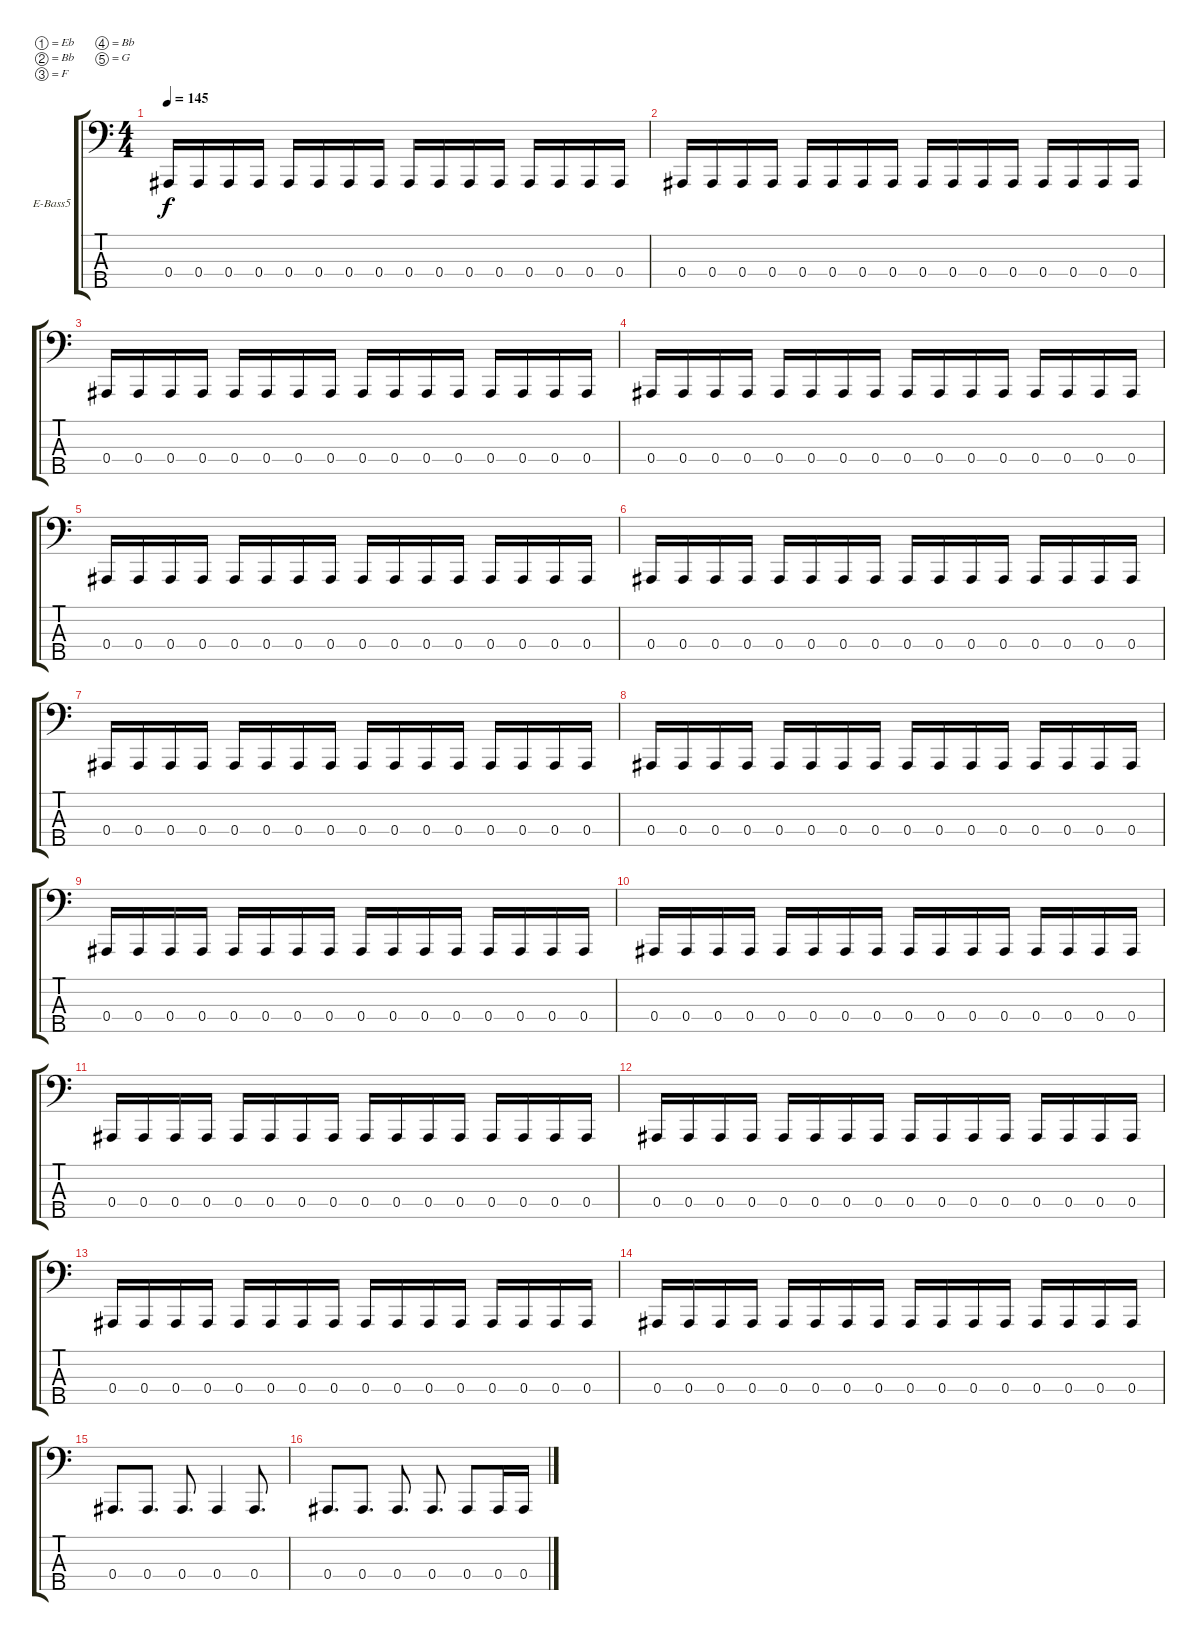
\bracketExtendMode groupsimilarinstruments
\firstSystemTrackNameOrientation horizontal
\otherSystemsTrackNameOrientation horizontal
\track ("Bass" "E-Bass5") {instrument electricbasspick}
\staff {score tabs}
\tuning (Eb2 Bb1 F1 Bb0 G0)
\ts (4 4)
\tempo 145
\clef f4
\ks c
0.4.16{dy f} 0.4.16 0.4.16 0.4.16 0.4.16 0.4.16 0.4.16 0.4.16 0.4.16 0.4.16 0.4.16 0.4.16 0.4.16 0.4.16 0.4.16 0.4.16 |
0.4.16 0.4.16 0.4.16 0.4.16 0.4.16 0.4.16 0.4.16 0.4.16 0.4.16 0.4.16 0.4.16 0.4.16 0.4.16 0.4.16 0.4.16 0.4.16 |
0.4.16 0.4.16 0.4.16 0.4.16 0.4.16 0.4.16 0.4.16 0.4.16 0.4.16 0.4.16 0.4.16 0.4.16 0.4.16 0.4.16 0.4.16 0.4.16 |
0.4.16 0.4.16 0.4.16 0.4.16 0.4.16 0.4.16 0.4.16 0.4.16 0.4.16 0.4.16 0.4.16 0.4.16 0.4.16 0.4.16 0.4.16 0.4.16 |
0.4.16 0.4.16 0.4.16 0.4.16 0.4.16 0.4.16 0.4.16 0.4.16 0.4.16 0.4.16 0.4.16 0.4.16 0.4.16 0.4.16 0.4.16 0.4.16 |
0.4.16 0.4.16 0.4.16 0.4.16 0.4.16 0.4.16 0.4.16 0.4.16 0.4.16 0.4.16 0.4.16 0.4.16 0.4.16 0.4.16 0.4.16 0.4.16 |
0.4.16 0.4.16 0.4.16 0.4.16 0.4.16 0.4.16 0.4.16 0.4.16 0.4.16 0.4.16 0.4.16 0.4.16 0.4.16 0.4.16 0.4.16 0.4.16 |
0.4.16 0.4.16 0.4.16 0.4.16 0.4.16 0.4.16 0.4.16 0.4.16 0.4.16 0.4.16 0.4.16 0.4.16 0.4.16 0.4.16 0.4.16 0.4.16 |
0.4.16 0.4.16 0.4.16 0.4.16 0.4.16 0.4.16 0.4.16 0.4.16 0.4.16 0.4.16 0.4.16 0.4.16 0.4.16 0.4.16 0.4.16 0.4.16 |
0.4.16 0.4.16 0.4.16 0.4.16 0.4.16 0.4.16 0.4.16 0.4.16 0.4.16 0.4.16 0.4.16 0.4.16 0.4.16 0.4.16 0.4.16 0.4.16 |
0.4.16 0.4.16 0.4.16 0.4.16 0.4.16 0.4.16 0.4.16 0.4.16 0.4.16 0.4.16 0.4.16 0.4.16 0.4.16 0.4.16 0.4.16 0.4.16 |
0.4.16 0.4.16 0.4.16 0.4.16 0.4.16 0.4.16 0.4.16 0.4.16 0.4.16 0.4.16 0.4.16 0.4.16 0.4.16 0.4.16 0.4.16 0.4.16 |
0.4.16 0.4.16 0.4.16 0.4.16 0.4.16 0.4.16 0.4.16 0.4.16 0.4.16 0.4.16 0.4.16 0.4.16 0.4.16 0.4.16 0.4.16 0.4.16 |
0.4.16 0.4.16 0.4.16 0.4.16 0.4.16 0.4.16 0.4.16 0.4.16 0.4.16 0.4.16 0.4.16 0.4.16 0.4.16 0.4.16 0.4.16 0.4.16 |
0.4.8{d} 0.4.8{d} 0.4.8{d} 0.4.4 0.4.8{d} |
0.4.8{d} 0.4.8{d} 0.4.8{d} 0.4.8{d} 0.4.8 0.4.16 0.4.16
